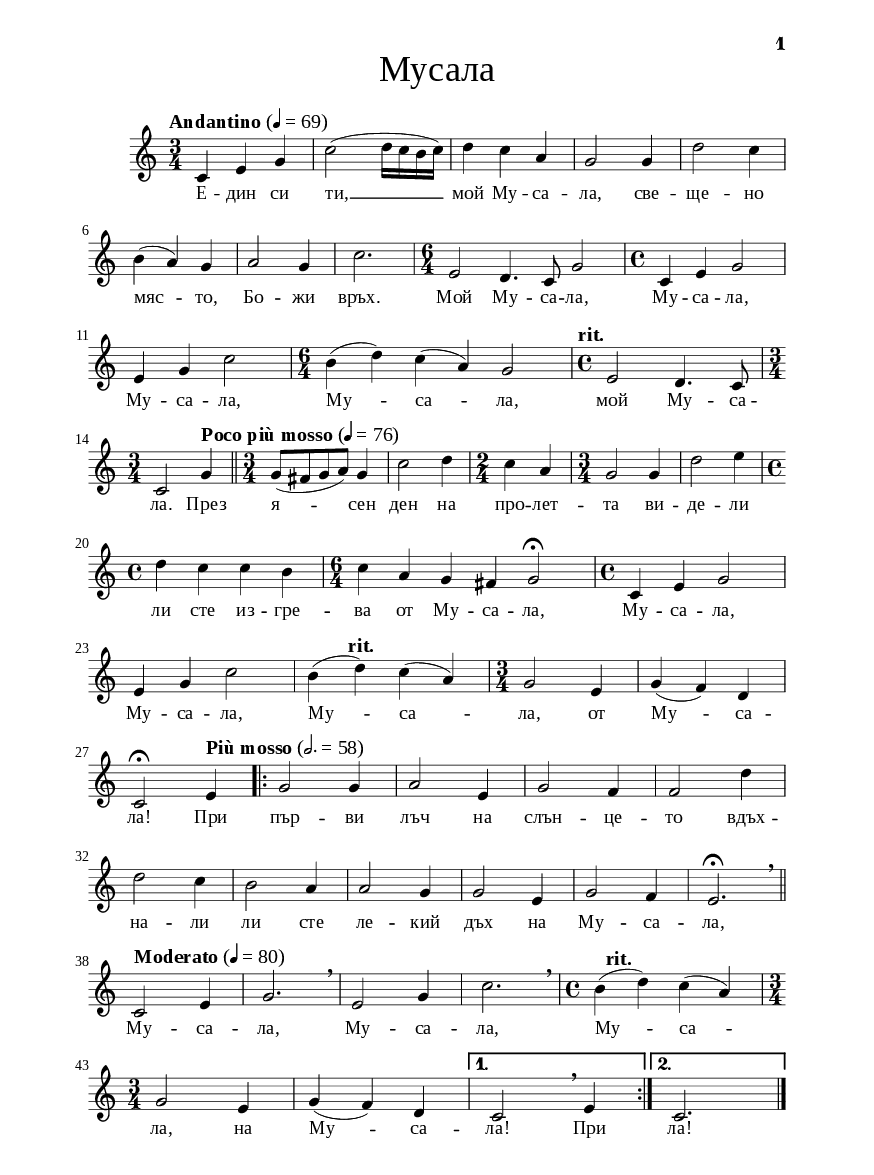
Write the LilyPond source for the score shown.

\version "2.24.4"

% include paper part and global functions
\include "include/globals.ily"

\bookpart {
  \label #'ref087
  \tocItem \markup "Мусала"
  \paper {
    print-all-headers = ##t
    print-page-number = ##t
    print-first-page-number = ##t


    % put page numbers on the top and change the font style.
    oddHeaderMarkup = \markup
    \fill-line {
      ""
      \unless \on-first-page-of-part \fromproperty #'header:instrument
      \if \should-print-page-number \abs-fontsize #7 { \number \fromproperty #'page:page-number-string }
    }
    %% evenHeaderMarkup would inherit the value of
    %% oddHeaderMarkup if it were not defined here
    evenHeaderMarkup = \markup
    \fill-line {
      \if \should-print-page-number \abs-fontsize #7 { \number \fromproperty #'page:page-number-string }
      \unless \on-first-page-of-part \fromproperty #'header:instrument
      ""
    }

    oddFooterMarkup = \markup ""

    evenFooterMarkup = ""
    left-margin = 1.5\cm
    right-margin = 1.5\cm
    top-margin = 1\cm
    bottom-margin = 1.2\cm
    ragged-bottom = ##t % do not spread the staves to fill the whole vertical space
    top-markup-spacing.basic-distance = 0\mm % margin between page number and system for the first page
    top-system-spacing.basic-distance = 10\mm % margin between page number and system for the other pages

    % change distance between staves
    system-system-spacing =
    #'((basic-distance . 14)
       (minimum-distance . 6)
       (padding . 1)
       (stretchability . 12))
  }

  \score {
    \include "include/score-layout.ily"

    \new Voice \absolute {
      \clef treble
      \key c \major
      \time 3/4
      \tempoFunc "Andantino" 4 "69"

      c'4 e'4 g'4 | c''2 ( d''16 c'' b' c'' ) |  d''4 c''4 a'4 | g'2 g'4 |

      d''2 c''4  | \break

      b'4 ( a'4 ) g'4 | a'2 g'4 | c''2.| \time 6/4 e'2 d'4. c'8 g'2 |

      \time 4/4 c'4 e'4  g'2  | \break

      e'4 g'4 c''2 |

      \time 6/4 b'4 ( d''4 ) c''4 ( a'4 ) g'2 \tempo "rit." |

      \time 4/4 e'2 d'4. c'8 | \break

      \time 3/4 c'2 \tempoFunc "Poco più mosso" 4 "76" g'4  | \bar "||"

      \time 3/4



      g'8 ( fis'8 g'8 a'8 ) g'4 |

      c''2 d''4 | \time 2/4 c''4 a'4 |\time 3/4 g'2 g'4 | d''2 e''4 | \break

      \time 4/4 d''4 c'' c'' b' |

      \time 6/4 c''4 a' g' fis' g'2 \fermata |

      \time 4/4 c'4 e'4 g'2 | \break

      e'4 g'4 c''2  | \tempo "        rit." b'4 ( d''4 ) c''4 ( a'4 ) |

      \time 3/4 g'2 e'4 |

      g'4 ( f'4 ) d'4 | \break

      c'2\fermata

      \tempoFunc "Più mosso" 2. "58"

      e'4 | \repeat volta 2 {
        g'2 g'4 | a'2 e'4 | g'2 f'4 f'2 d''4 |\break

        d''2 c''4 | b'2 a'4 | a'2 g'4 | g'2 e'4 | g'2 f'4 | e'2.\fermata \breathe \bar "||" \break

        \tempoFunc "Moderato" 4 "80"

        c'2 e'4 |  g'2. \breathe |

        e'2 g'4 | c''2. \breathe | \time 4/4 \tempo "        rit." b'4 ( d''4 ) c''4 ( a'4 ) \break

        \time 3/4 g'2 e'4 | g'4 ( f'4 ) d'4
      } \alternative { { c'2  \breathe e'4 } {c'2. } } \bar "|."

    }



    \addlyrics {
      Е -- дин си ти, __ мой Му -- са -- ла, све -- ще -- но

      мяс -- то, Бо -- жи връх.  Мой Му -- са -- ла, Му -- са -- ла,

      Му -- са -- ла, Му -- са -- ла, мой Му -- са -- ла.

      През я -- сен ден на про -- лет -- та ви -- де -- ли

      ли сте из -- гре -- ва от Му -- са -- ла,    Му -- са -- ла,

      Му -- са -- ла,  Му -- са -- ла,  от Му -- са -- ла! При пър -- ви

      лъч на слън -- це -- то вдъх -- на -- ли ли сте ле -- кий дъх на Му -- са -- ла,

      Му -- са -- ла, Му -- са -- ла, Му -- са -- ла, на Му -- са -- ла! При ла!
    }

    \header {
      title = \titleFunc #'ref_desc_15 "Мусала" "Musala"
    }

    \midi{}

  } % score



} % bookpart


